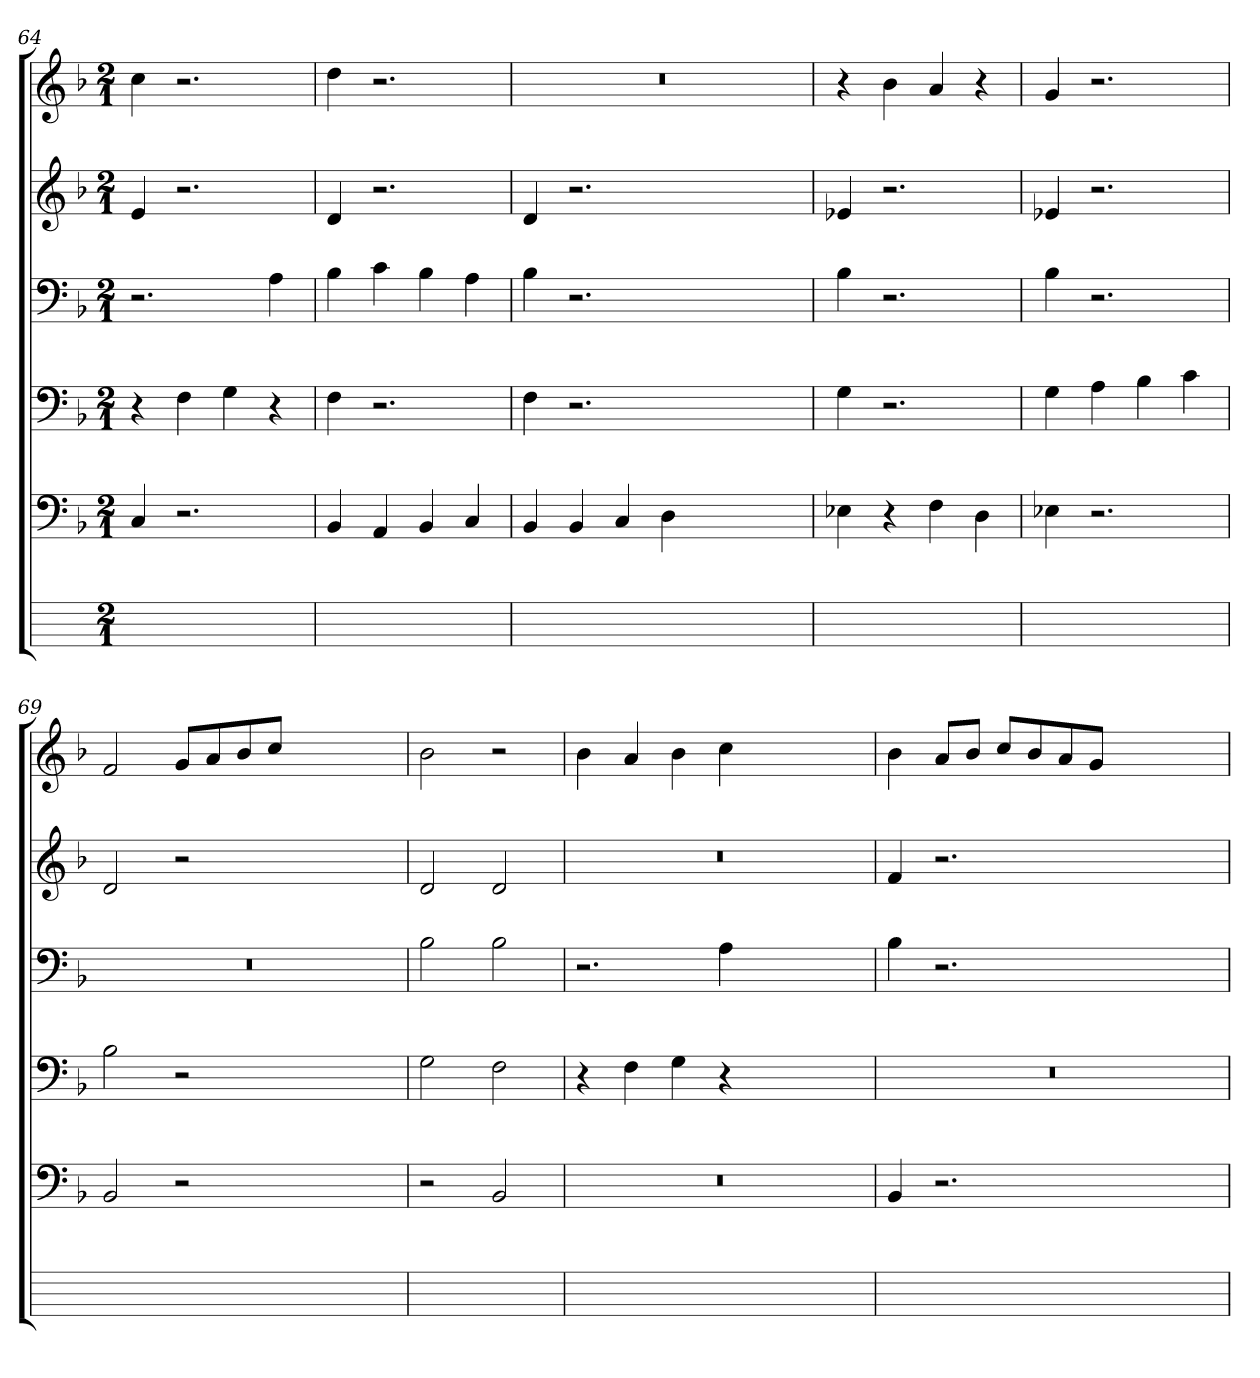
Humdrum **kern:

**kern	**kern	**kern	**kern	**kern	**kern
*part6	*part5	*part4	*part3	*part2	*part1
*staff6	*staff5	*staff4	*staff3	*staff2	*staff1
*	*clefF4	*clefF4	*clefF4	*clefG2	*clefG2
*	*k[b-]	*k[b-]	*k[b-]	*k[b-]	*k[b-]
*	*F:	*F:	*F:	*F:	*F:
*M2/1	*M2/1	*M2/1	*M2/1	*M2/1	*M2/1
=64	=64	=64	=64	=64	=64
1ryy	4C	4r	2.r	4e	4cc
.	2.r	4Fi	.	2.r	2.r
.	.	4Gj	.	.	.
.	.	4r	4Ai	.	.
=65	=65	=65	=65	=65	=65
1ryy	4BB-	4F	4B-	4d	4dd
.	4AAj	2.r	4cj	2.r	2.r
.	4BB-Z	.	4B-Z	.	.
.	4Cj	.	4Aj	.	.
=66	=66	=66	=66	=66	=66
0ryy	4BB-	4F	4B-Z	4dZ	0r
.	4BB-i	2.r	2.r	2.r	.
.	4Cj	.	.	.	.
.	4Di	.	.	.	.
.	1ryy	1ryy	1ryy	1ryy	.
=67	=67	=67	=67	=67	=67
1ryy	4E-X	4G	4B-Z	4e-X	4r
.	4r	2.r	2.r	2.r	4b-i
.	4Fj	.	.	.	4a
.	4Dj	.	.	.	4r
=68	=68	=68	=68	=68	=68
1ryy	4E-X	4G	4B-Z	4e-X	4g
.	2.r	4A	2.r	2.r	2.r
.	.	4B-	.	.	.
.	.	4ci	.	.	.
=69	=69	=69	=69	=69	=69
0ryy	2BB-	2B-Z	0r	2d	2f
.	2r	2r	.	2r	8gjL
.	.	.	.	.	8ai
.	.	.	.	.	8b-i
.	.	.	.	.	8cciJ
.	1ryy	1ryy	.	1ryy	1ryy
=70	=70	=70	=70	=70	=70
1ryy	2r	2G	2B-Z	2d	2b-
.	2BB-	2F	2B-Z	2d	2r
=71	=71	=71	=71	=71	=71
0ryy	0r	4r	2.r	0r	4b-Z
.	.	4Fj	.	.	4aj
.	.	4GZ	.	.	4b-
.	.	4r	4Aj	.	4ccj
.	.	1ryy	1ryy	.	1ryy
=72	=72	=72	=72	=72	=72
0ryy	4BB-	0r	4B-Z	4f	4b-
.	2.r	.	2.r	2.r	8aiL
.	.	.	.	.	8b-iJ
.	.	.	.	.	8cciL
.	.	.	.	.	8b-i
.	.	.	.	.	8ai
.	.	.	.	.	8giJ
.	1ryy	.	1ryy	1ryy	1ryy
=	=	=	=	=	=
*-	*-	*-	*-	*-	*-
